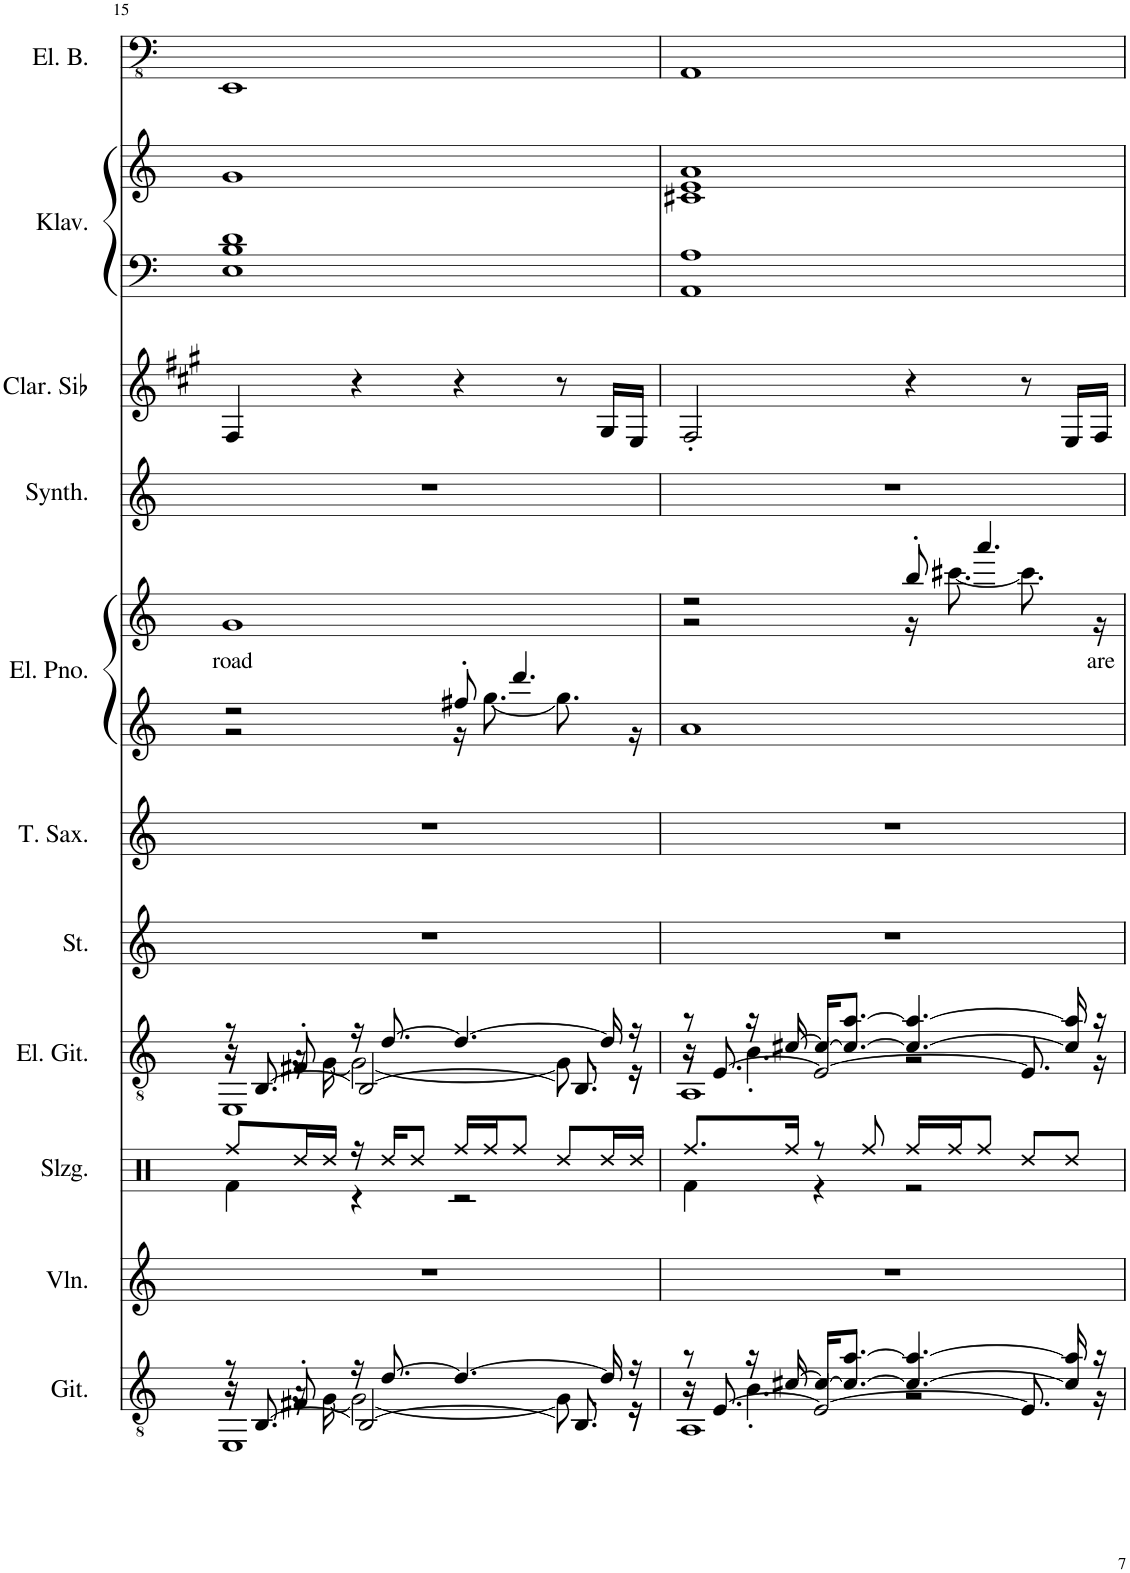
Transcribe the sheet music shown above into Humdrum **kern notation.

**kern	**kern	**kern	**kern	**kern	**kern	**kern	**kern	**text	**kern	**kern	**kern	**kern	**kern
*part11	*part10	*part9	*part8	*part7	*part6	*part5	*part5	*part5	*part4	*part3	*part2	*part2	*part1
*staff13	*staff12	*staff11	*staff10	*staff9	*staff8	*staff7	*staff6	*staff6	*staff5	*staff4	*staff3	*staff2	*staff1
*I"Klassische Gitarre	*I"Violinen	*I"Schlagzeug	*I"Elektrische Gitarre	*I"Stimme	*I"Tenor Saxophon	*I"Elektrisches Piano	*	*	*I"String Synthesizer	*I"Clarinette en Sib	*I"Klavier	*	*I"5-stg. elektrischer Bass, Up Where We Belong - Cocker, Joe
*I'Git.	*I'Vln.	*I'Slzg.	*I'El. Git.	*I'St.	*I'T. Sax.	*I'El. Pno.	*	*	*I'Synth.	*I'Clar. Sib	*I'Klav.	*	*I'El. B.
!!LO:PB:g=z
*clefGv2	*clefG2	*clefX	*clefGv2	*clefG2	*clefG2	*clefG2	*clefG2	*	*clefG2	*clefG2	*clefF4	*clefG2	*clefFv4
*	*	*	*	*	*Trd8c14	*	*	*	*	*Trd1c2	*	*	*
*k[]	*k[]	*k[]	*k[]	*k[]	*k[]	*k[]	*k[]	*	*k[]	*k[f#c#g#]	*k[]	*k[]	*k[]
*M4/4	*M4/4	*M4/4	*M4/4	*M4/4	*M4/4	*M4/4	*M4/4	*	*M4/4	*M4/4	*M4/4	*M4/4	*M4/4
=15	=15	=15	=15	=15	=15	=15	=15	=15	=15	=15	=15	=15	=15
*^	*	*^	*^	*	*	*^	*	*	*	*	*	*	*
*	*^	*	*	*	*	*^	*	*	*	*	*	*	*	*	*	*	*
*	*	*^	*	*	*	*	*	*^	*	*	*	*	*	*	*	*	*	*	*
!	!	!	!	!	!	!	!	!	!	!	!	!	!	!	!	!LO:LY:b	!	!	!	!	!
8r	8r	16r	1EE	1r	8Rff/L	4Rf\	8r	8r	16r	1EE	1r	1r	2r	2r	1g	road	1r	4F#/	1E 1B 1d	1g	1EEE
.	.	[8.BB/	.	.	.	.	.	.	[8.BB/	.	.	.	.	.	.	.	.	.	.	.	.
8F#X'/	16r	.	.	.	16Rdd/L	.	8F#X'/	16r	.	.	.	.	.	.	.	.	.	.	.	.	.
.	[16G\	.	.	.	16Rdd/JJ	.	.	[16G\	.	.	.	.	.	.	.	.	.	.	.	.	.
16r	2G\_	2BB/_	.	.	16r	4r	16r	2G\_	2BB/_	.	.	.	.	.	.	.	.	4r	.	.	.
[8.d/	.	.	.	.	16Rdd/KL	.	[8.d/	.	.	.	.	.	.	.	.	.	.	.	.	.	.
.	.	.	.	.	8Rdd/J	.	.	.	.	.	.	.	.	.	.	.	.	.	.	.	.
4.d/_	.	.	.	.	16Rff/LL	2r	4.d/_	.	.	.	.	.	8ff#X'/	16r	.	.	.	4r	.	.	.
.	.	.	.	.	16Rff/J	.	.	.	.	.	.	.	.	[8.gg\	.	.	.	.	.	.	.
.	.	.	.	.	8Rff/J	.	.	.	.	.	.	.	4.ddd/	.	.	.	.	.	.	.	.
.	8.G\]	8.BB/]	.	.	8Rdd/L	.	.	8.G\]	8.BB/]	.	.	.	.	8.gg\]	.	.	.	8r	.	.	.
16d/]	.	.	.	.	16Rdd/L	.	16d/]	.	.	.	.	.	.	.	.	.	.	16G#/LL	.	.	.
16r	16r	16r	.	.	16Rdd/JJ	.	16r	16r	16r	.	.	.	.	16r	.	.	.	16E/JJ	.	.	.
*	*	*	*	*	*	*	*	*	*	*	*	*	*v	*v	*	*	*	*	*	*	*
=16	=16	=16	=16	=16	=16	=16	=16	=16	=16	=16	=16	=16	=16	=16	=16	=16	=16	=16	=16	=16
*	*	*	*	*	*	*	*	*	*	*	*	*	*	*^	*	*	*	*	*	*
8r	8r	16r	1AA	1r	8.Rff/L	4Rf\	8r	8r	16r	1AA	1r	1r	1a	2r	2r	.	1r	2F#'/	1AA 1A	1c#X 1e 1a	1AAA
.	.	[8.E/	.	.	.	.	.	.	[8.E/	.	.	.	.	.	.	.	.	.	.	.	.
16r	4.B'\	.	.	.	.	.	16r	4.B'\	.	.	.	.	.	.	.	.	.	.	.	.	.
[16c#X/	.	.	.	.	16Rff/Jk	.	[16c#X/	.	.	.	.	.	.	.	.	.	.	.	.	.	.
16c#/KL_	.	2E/_	.	.	8r	4r	16c#/KL_	.	2E/_	.	.	.	.	.	.	.	.	.	.	.	.
8.c#/_ [8.a/J	.	.	.	.	.	.	8.c#/_ [8.a/J	.	.	.	.	.	.	.	.	.	.	.	.	.	.
.	.	.	.	.	8Rff/	.	.	.	.	.	.	.	.	.	.	.	.	.	.	.	.
4.c#/_ 4.a/_	2r	.	.	.	16Rff/LL	2r	4.c#/_ 4.a/_	2r	.	.	.	.	.	8bb'/	16r	.	.	4r	.	.	.
.	.	.	.	.	16Rff/J	.	.	.	.	.	.	.	.	.	[8.ccc#X\	.	.	.	.	.	.
.	.	.	.	.	8Rff/J	.	.	.	.	.	.	.	.	4.aaa/	.	.	.	.	.	.	.
.	.	8.E/]	.	.	8Rdd/L	.	.	.	8.E/]	.	.	.	.	.	8.ccc#\]	.	.	8r	.	.	.
16c#/] 16a/]	.	.	.	.	8Rdd/J	.	16c#/] 16a/]	.	.	.	.	.	.	.	.	.	.	16E/LL	.	.	.
!	!	!	!	!	!	!	!	!	!	!	!	!	!	!	!	!LO:LY:b	!	!	!	!	!
16r	.	16r	.	.	.	.	16r	.	16r	.	.	.	.	.	16r	are	.	16F#/JJ	.	.	.
*	*	*	*	*	*v	*v	*	*	*	*	*	*	*	*v	*v	*	*	*	*	*	*
*v	*v	*v	*v	*	*	*v	*v	*v	*v	*	*	*	*	*	*	*	*	*	*
=	=	=	=	=	=	=	=	=	=	=	=	=	=
*-	*-	*-	*-	*-	*-	*-	*-	*-	*-	*-	*-	*-	*-
